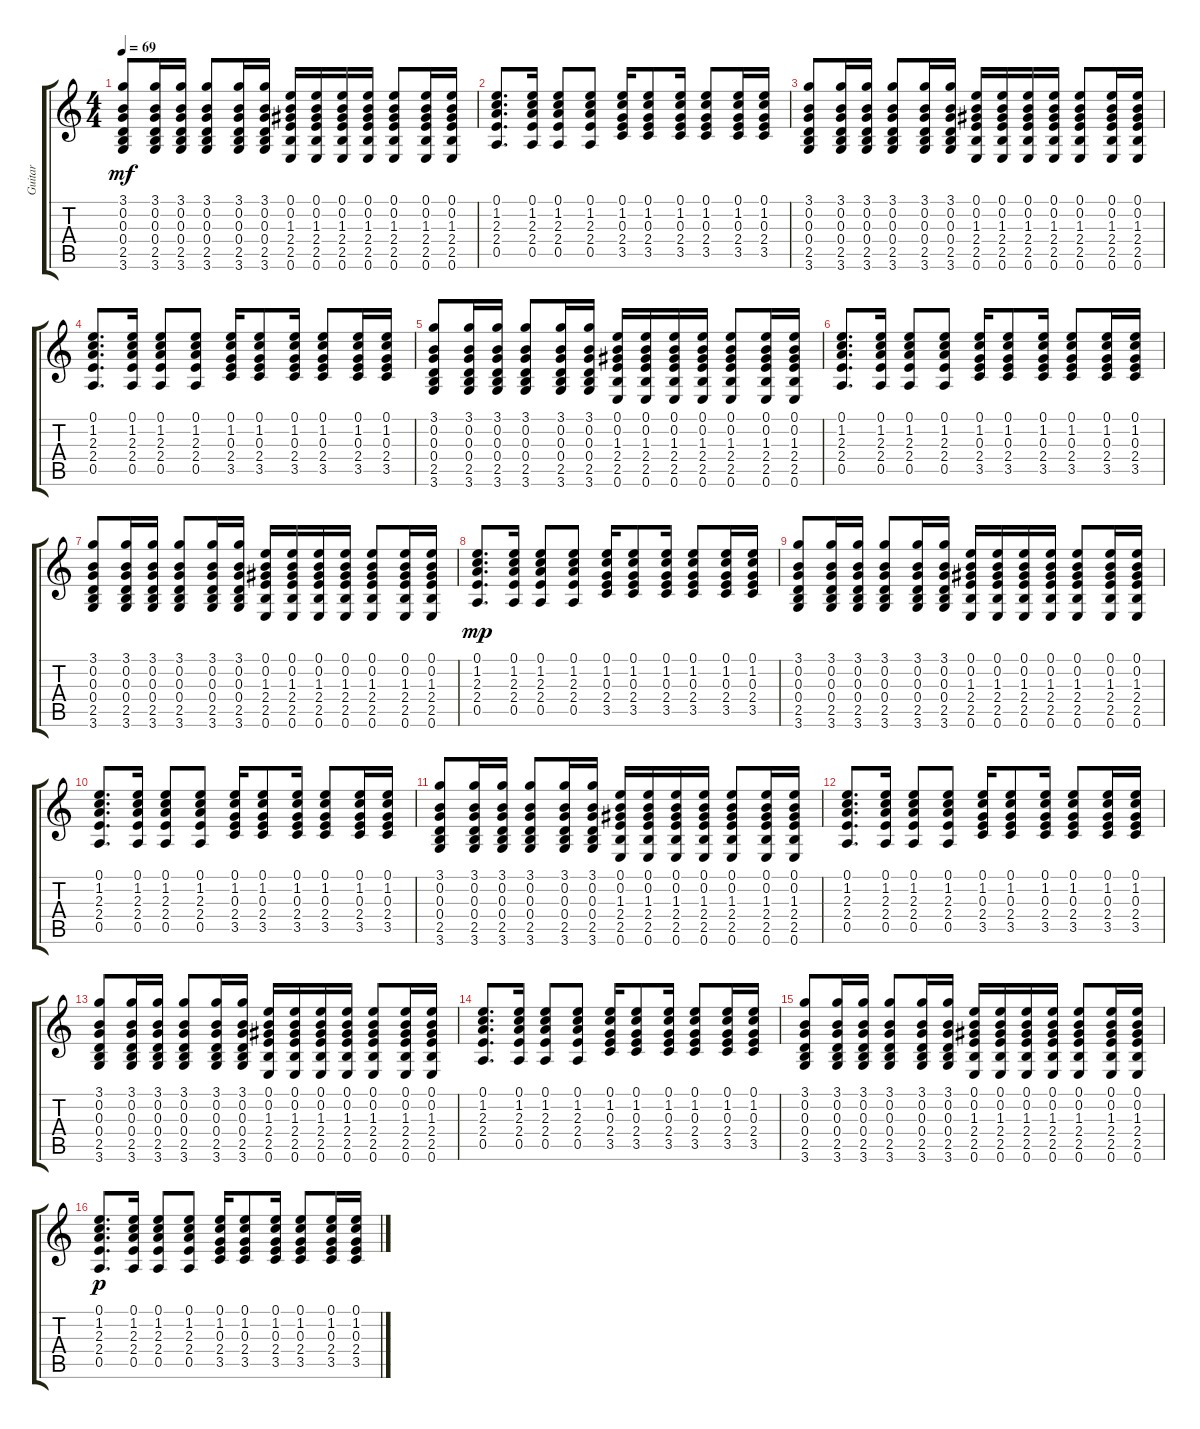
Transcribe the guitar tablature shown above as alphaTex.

\track ("Guitar" "Guitar") {instrument electricguitarclean}
\staff {score tabs}
\tuning (E4 B3 G3 D3 A2 E2) {hide}
\ts (4 4)
\tempo 69
\clef g2
\ks c
(3.1 0.2 0.3 0.4 2.5 3.6).8{dy mf} (3.1 0.2 0.3 0.4 2.5 3.6).16 (3.1 0.2 0.3 0.4 2.5 3.6).16 (3.1 0.2 0.3 0.4 2.5 3.6).8 (3.1 0.2 0.3 0.4 2.5 3.6).16 (3.1 0.2 0.3 0.4 2.5 3.6).16 (0.1 0.2 1.3 2.4 2.5 0.6).16 (0.1 0.2 1.3 2.4 2.5 0.6).16 (0.1 0.2 1.3 2.4 2.5 0.6).16 (0.1 0.2 1.3 2.4 2.5 0.6).16 (0.1 0.2 1.3 2.4 2.5 0.6).8 (0.1 0.2 1.3 2.4 2.5 0.6).16 (0.1 0.2 1.3 2.4 2.5 0.6).16 |
(0.1 1.2 2.3 2.4 0.5).8{d} (0.1 1.2 2.3 2.4 0.5).16 (0.1 1.2 2.3 2.4 0.5).8 (0.1 1.2 2.3 2.4 0.5).8 (0.1 1.2 0.3 2.4 3.5).16 (0.1 1.2 0.3 2.4 3.5).8 (0.1 1.2 0.3 2.4 3.5).16 (0.1 1.2 0.3 2.4 3.5).8 (0.1 1.2 0.3 2.4 3.5).16 (0.1 1.2 0.3 2.4 3.5).16 |
(3.1 0.2 0.3 0.4 2.5 3.6).8 (3.1 0.2 0.3 0.4 2.5 3.6).16 (3.1 0.2 0.3 0.4 2.5 3.6).16 (3.1 0.2 0.3 0.4 2.5 3.6).8 (3.1 0.2 0.3 0.4 2.5 3.6).16 (3.1 0.2 0.3 0.4 2.5 3.6).16 (0.1 0.2 1.3 2.4 2.5 0.6).16 (0.1 0.2 1.3 2.4 2.5 0.6).16 (0.1 0.2 1.3 2.4 2.5 0.6).16 (0.1 0.2 1.3 2.4 2.5 0.6).16 (0.1 0.2 1.3 2.4 2.5 0.6).8 (0.1 0.2 1.3 2.4 2.5 0.6).16 (0.1 0.2 1.3 2.4 2.5 0.6).16 |
(0.1 1.2 2.3 2.4 0.5).8{d} (0.1 1.2 2.3 2.4 0.5).16 (0.1 1.2 2.3 2.4 0.5).8 (0.1 1.2 2.3 2.4 0.5).8 (0.1 1.2 0.3 2.4 3.5).16 (0.1 1.2 0.3 2.4 3.5).8 (0.1 1.2 0.3 2.4 3.5).16 (0.1 1.2 0.3 2.4 3.5).8 (0.1 1.2 0.3 2.4 3.5).16 (0.1 1.2 0.3 2.4 3.5).16 |
(3.1 0.2 0.3 0.4 2.5 3.6).8 (3.1 0.2 0.3 0.4 2.5 3.6).16 (3.1 0.2 0.3 0.4 2.5 3.6).16 (3.1 0.2 0.3 0.4 2.5 3.6).8 (3.1 0.2 0.3 0.4 2.5 3.6).16 (3.1 0.2 0.3 0.4 2.5 3.6).16 (0.1 0.2 1.3 2.4 2.5 0.6).16 (0.1 0.2 1.3 2.4 2.5 0.6).16 (0.1 0.2 1.3 2.4 2.5 0.6).16 (0.1 0.2 1.3 2.4 2.5 0.6).16 (0.1 0.2 1.3 2.4 2.5 0.6).8 (0.1 0.2 1.3 2.4 2.5 0.6).16 (0.1 0.2 1.3 2.4 2.5 0.6).16 |
(0.1 1.2 2.3 2.4 0.5).8{d} (0.1 1.2 2.3 2.4 0.5).16 (0.1 1.2 2.3 2.4 0.5).8 (0.1 1.2 2.3 2.4 0.5).8 (0.1 1.2 0.3 2.4 3.5).16 (0.1 1.2 0.3 2.4 3.5).8 (0.1 1.2 0.3 2.4 3.5).16 (0.1 1.2 0.3 2.4 3.5).8 (0.1 1.2 0.3 2.4 3.5).16 (0.1 1.2 0.3 2.4 3.5).16 |
(3.1 0.2 0.3 0.4 2.5 3.6).8 (3.1 0.2 0.3 0.4 2.5 3.6).16 (3.1 0.2 0.3 0.4 2.5 3.6).16 (3.1 0.2 0.3 0.4 2.5 3.6).8 (3.1 0.2 0.3 0.4 2.5 3.6).16 (3.1 0.2 0.3 0.4 2.5 3.6).16 (0.1 0.2 1.3 2.4 2.5 0.6).16 (0.1 0.2 1.3 2.4 2.5 0.6).16 (0.1 0.2 1.3 2.4 2.5 0.6).16 (0.1 0.2 1.3 2.4 2.5 0.6).16 (0.1 0.2 1.3 2.4 2.5 0.6).8 (0.1 0.2 1.3 2.4 2.5 0.6).16 (0.1 0.2 1.3 2.4 2.5 0.6).16 |
(0.1 1.2 2.3 2.4 0.5).8{d dy mp} (0.1 1.2 2.3 2.4 0.5).16 (0.1 1.2 2.3 2.4 0.5).8 (0.1 1.2 2.3 2.4 0.5).8 (0.1 1.2 0.3 2.4 3.5).16 (0.1 1.2 0.3 2.4 3.5).8 (0.1 1.2 0.3 2.4 3.5).16 (0.1 1.2 0.3 2.4 3.5).8 (0.1 1.2 0.3 2.4 3.5).16 (0.1 1.2 0.3 2.4 3.5).16 |
(3.1 0.2 0.3 0.4 2.5 3.6).8 (3.1 0.2 0.3 0.4 2.5 3.6).16 (3.1 0.2 0.3 0.4 2.5 3.6).16 (3.1 0.2 0.3 0.4 2.5 3.6).8 (3.1 0.2 0.3 0.4 2.5 3.6).16 (3.1 0.2 0.3 0.4 2.5 3.6).16 (0.1 0.2 1.3 2.4 2.5 0.6).16 (0.1 0.2 1.3 2.4 2.5 0.6).16 (0.1 0.2 1.3 2.4 2.5 0.6).16 (0.1 0.2 1.3 2.4 2.5 0.6).16 (0.1 0.2 1.3 2.4 2.5 0.6).8 (0.1 0.2 1.3 2.4 2.5 0.6).16 (0.1 0.2 1.3 2.4 2.5 0.6).16 |
(0.1 1.2 2.3 2.4 0.5).8{d} (0.1 1.2 2.3 2.4 0.5).16 (0.1 1.2 2.3 2.4 0.5).8 (0.1 1.2 2.3 2.4 0.5).8 (0.1 1.2 0.3 2.4 3.5).16 (0.1 1.2 0.3 2.4 3.5).8 (0.1 1.2 0.3 2.4 3.5).16 (0.1 1.2 0.3 2.4 3.5).8 (0.1 1.2 0.3 2.4 3.5).16 (0.1 1.2 0.3 2.4 3.5).16 |
(3.1 0.2 0.3 0.4 2.5 3.6).8 (3.1 0.2 0.3 0.4 2.5 3.6).16 (3.1 0.2 0.3 0.4 2.5 3.6).16 (3.1 0.2 0.3 0.4 2.5 3.6).8 (3.1 0.2 0.3 0.4 2.5 3.6).16 (3.1 0.2 0.3 0.4 2.5 3.6).16 (0.1 0.2 1.3 2.4 2.5 0.6).16 (0.1 0.2 1.3 2.4 2.5 0.6).16 (0.1 0.2 1.3 2.4 2.5 0.6).16 (0.1 0.2 1.3 2.4 2.5 0.6).16 (0.1 0.2 1.3 2.4 2.5 0.6).8 (0.1 0.2 1.3 2.4 2.5 0.6).16 (0.1 0.2 1.3 2.4 2.5 0.6).16 |
(0.1 1.2 2.3 2.4 0.5).8{d} (0.1 1.2 2.3 2.4 0.5).16 (0.1 1.2 2.3 2.4 0.5).8 (0.1 1.2 2.3 2.4 0.5).8 (0.1 1.2 0.3 2.4 3.5).16 (0.1 1.2 0.3 2.4 3.5).8 (0.1 1.2 0.3 2.4 3.5).16 (0.1 1.2 0.3 2.4 3.5).8 (0.1 1.2 0.3 2.4 3.5).16 (0.1 1.2 0.3 2.4 3.5).16 |
(3.1 0.2 0.3 0.4 2.5 3.6).8 (3.1 0.2 0.3 0.4 2.5 3.6).16 (3.1 0.2 0.3 0.4 2.5 3.6).16 (3.1 0.2 0.3 0.4 2.5 3.6).8 (3.1 0.2 0.3 0.4 2.5 3.6).16 (3.1 0.2 0.3 0.4 2.5 3.6).16 (0.1 0.2 1.3 2.4 2.5 0.6).16 (0.1 0.2 1.3 2.4 2.5 0.6).16 (0.1 0.2 1.3 2.4 2.5 0.6).16 (0.1 0.2 1.3 2.4 2.5 0.6).16 (0.1 0.2 1.3 2.4 2.5 0.6).8 (0.1 0.2 1.3 2.4 2.5 0.6).16 (0.1 0.2 1.3 2.4 2.5 0.6).16 |
(0.1 1.2 2.3 2.4 0.5).8{d} (0.1 1.2 2.3 2.4 0.5).16 (0.1 1.2 2.3 2.4 0.5).8 (0.1 1.2 2.3 2.4 0.5).8 (0.1 1.2 0.3 2.4 3.5).16 (0.1 1.2 0.3 2.4 3.5).8 (0.1 1.2 0.3 2.4 3.5).16 (0.1 1.2 0.3 2.4 3.5).8 (0.1 1.2 0.3 2.4 3.5).16 (0.1 1.2 0.3 2.4 3.5).16 |
(3.1 0.2 0.3 0.4 2.5 3.6).8 (3.1 0.2 0.3 0.4 2.5 3.6).16 (3.1 0.2 0.3 0.4 2.5 3.6).16 (3.1 0.2 0.3 0.4 2.5 3.6).8 (3.1 0.2 0.3 0.4 2.5 3.6).16 (3.1 0.2 0.3 0.4 2.5 3.6).16 (0.1 0.2 1.3 2.4 2.5 0.6).16 (0.1 0.2 1.3 2.4 2.5 0.6).16 (0.1 0.2 1.3 2.4 2.5 0.6).16 (0.1 0.2 1.3 2.4 2.5 0.6).16 (0.1 0.2 1.3 2.4 2.5 0.6).8 (0.1 0.2 1.3 2.4 2.5 0.6).16 (0.1 0.2 1.3 2.4 2.5 0.6).16 |
(0.1 1.2 2.3 2.4 0.5).8{d dy p} (0.1 1.2 2.3 2.4 0.5).16 (0.1 1.2 2.3 2.4 0.5).8 (0.1 1.2 2.3 2.4 0.5).8 (0.1 1.2 0.3 2.4 3.5).16 (0.1 1.2 0.3 2.4 3.5).8 (0.1 1.2 0.3 2.4 3.5).16 (0.1 1.2 0.3 2.4 3.5).8 (0.1 1.2 0.3 2.4 3.5).16 (0.1 1.2 0.3 2.4 3.5).16
